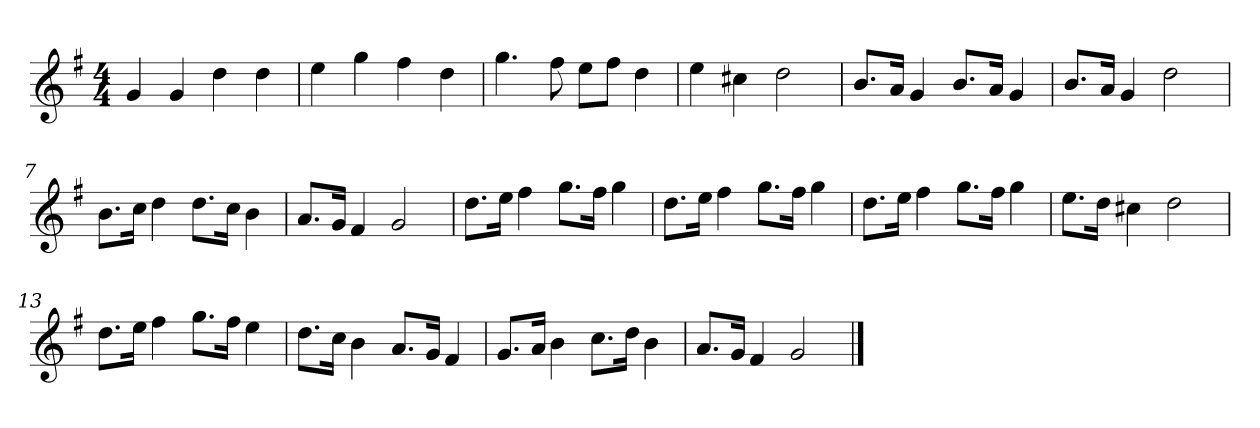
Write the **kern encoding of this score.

**kern
*part1
*staff1
*k[f#]
*M4/4
*MM120
=1
4g
4g
4dd
4dd
=2
4ee
4gg
4ff#
4dd
=3
4.gg
8ff#
8eeL
8ff#J
4dd
=4
4ee
4cc#X
2dd
=5
8.bL
16aJk
4g
8.bL
16aJk
4g
=6
8.bL
16aJk
4g
2dd
=7
8.bL
16ccJk
4dd
8.ddL
16ccJk
4b
=8
8.aL
16gJk
4f#
2g
=9
8.ddL
16eeJk
4ff#
8.ggL
16ff#Jk
4gg
=10
8.ddL
16eeJk
4ff#
8.ggL
16ff#Jk
4gg
=11
8.ddL
16eeJk
4ff#
8.ggL
16ff#Jk
4gg
=12
8.eeL
16ddJk
4cc#X
2dd
=13
8.ddL
16eeJk
4ff#
8.ggL
16ff#Jk
4ee
=14
8.ddL
16ccJk
4b
8.aL
16gJk
4f#
=15
8.gL
16aJk
4b
8.ccL
16ddJk
4b
=16
8.aL
16gJk
4f#
2g
==
*-
